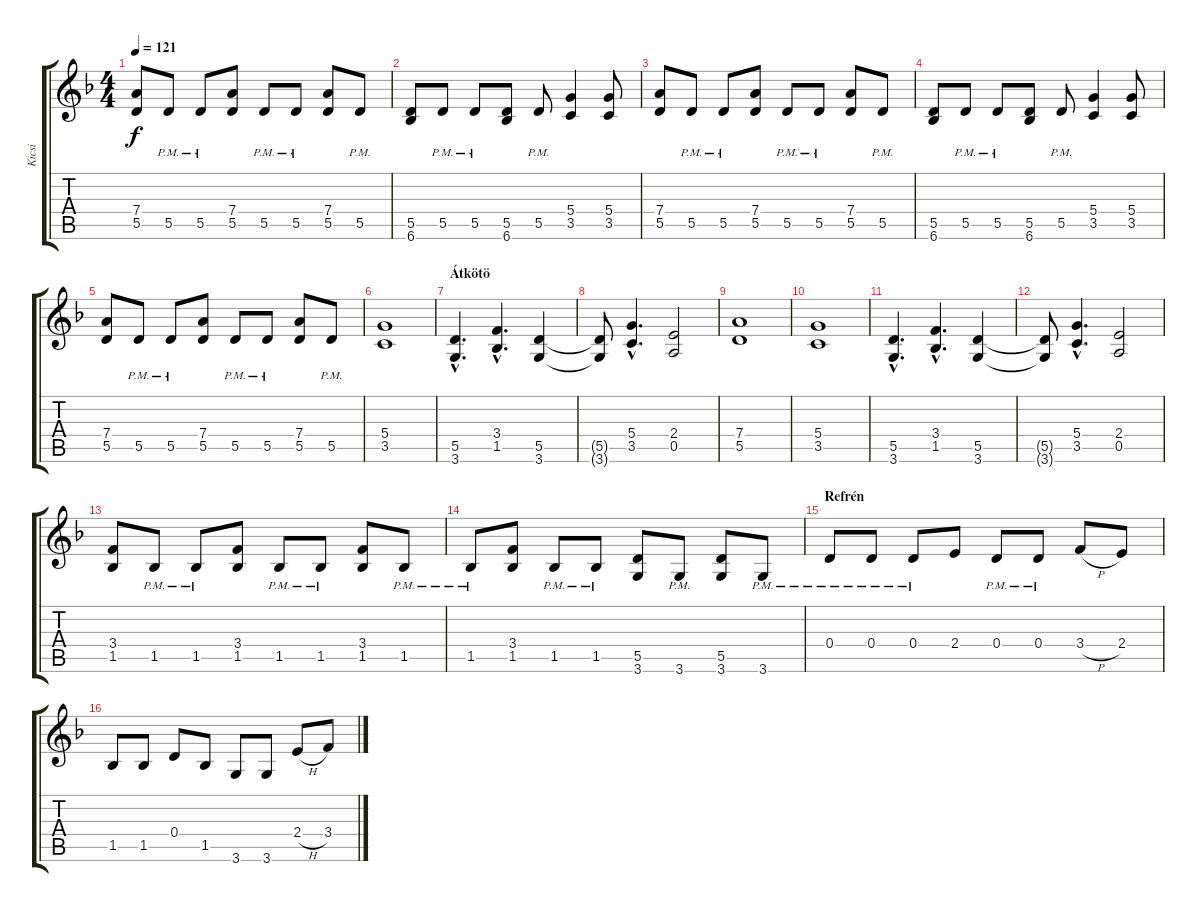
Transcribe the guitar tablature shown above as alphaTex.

\track ("Kicsi" "Kicsi") {instrument distortionguitar}
\staff {score tabs}
\tuning (E4 B3 G3 D3 A2 E2) {hide}
\ts (4 4)
\tempo 121
\clef g2
\ks dminor
(7.4 5.5).8{dy f} 5.5{pm}.8 5.5{pm}.8 (7.4 5.5).8 5.5{pm}.8 5.5{pm}.8 (7.4 5.5).8 5.5{pm}.8 |
(5.5 6.6).8 5.5{pm}.8 5.5{pm}.8 (5.5 6.6).8 5.5{pm}.8 (5.4 3.5).4 (5.4 3.5).8 |
(7.4 5.5).8 5.5{pm}.8 5.5{pm}.8 (7.4 5.5).8 5.5{pm}.8 5.5{pm}.8 (7.4 5.5).8 5.5{pm}.8 |
(5.5 6.6).8 5.5{pm}.8 5.5{pm}.8 (5.5 6.6).8 5.5{pm}.8 (5.4 3.5).4 (5.4 3.5).8 |
(7.4 5.5).8 5.5{pm}.8 5.5{pm}.8 (7.4 5.5).8 5.5{pm}.8 5.5{pm}.8 (7.4 5.5).8 5.5{pm}.8 |
(5.4 3.5).1 |
\section ("" "Átkötö")
(5.5{hac} 3.6{hac}).4{d} (3.4{hac} 1.5{hac}).4{d} (5.5 3.6).4 |
(5.5{t} 3.6{t}).8 (5.4{hac} 3.5{hac}).4{d} (2.4 0.5).2 |
(7.4 5.5).1 |
(5.4 3.5).1 |
(5.5{hac} 3.6{hac}).4{d} (3.4{hac} 1.5{hac}).4{d} (5.5 3.6).4 |
(5.5{t} 3.6{t}).8 (5.4{hac} 3.5{hac}).4{d} (2.4 0.5).2 |
(3.4 1.5).8 1.5{pm}.8 1.5{pm}.8 (3.4 1.5).8 1.5{pm}.8 1.5{pm}.8 (3.4 1.5).8 1.5{pm}.8 |
1.5{pm}.8 (3.4 1.5).8 1.5{pm}.8 1.5{pm}.8 (5.5 3.6).8 3.6{pm}.8 (5.5 3.6).8 3.6{pm}.8 |
\section ("" "Refrén")
0.4{pm}.8 0.4{pm}.8 0.4{pm}.8 2.4.8 0.4{pm}.8 0.4{pm}.8 3.4{h}.8 2.4.8 |
1.5.8 1.5.8 0.4.8 1.5.8 3.6.8 3.6.8 2.4{h}.8 3.4.8
